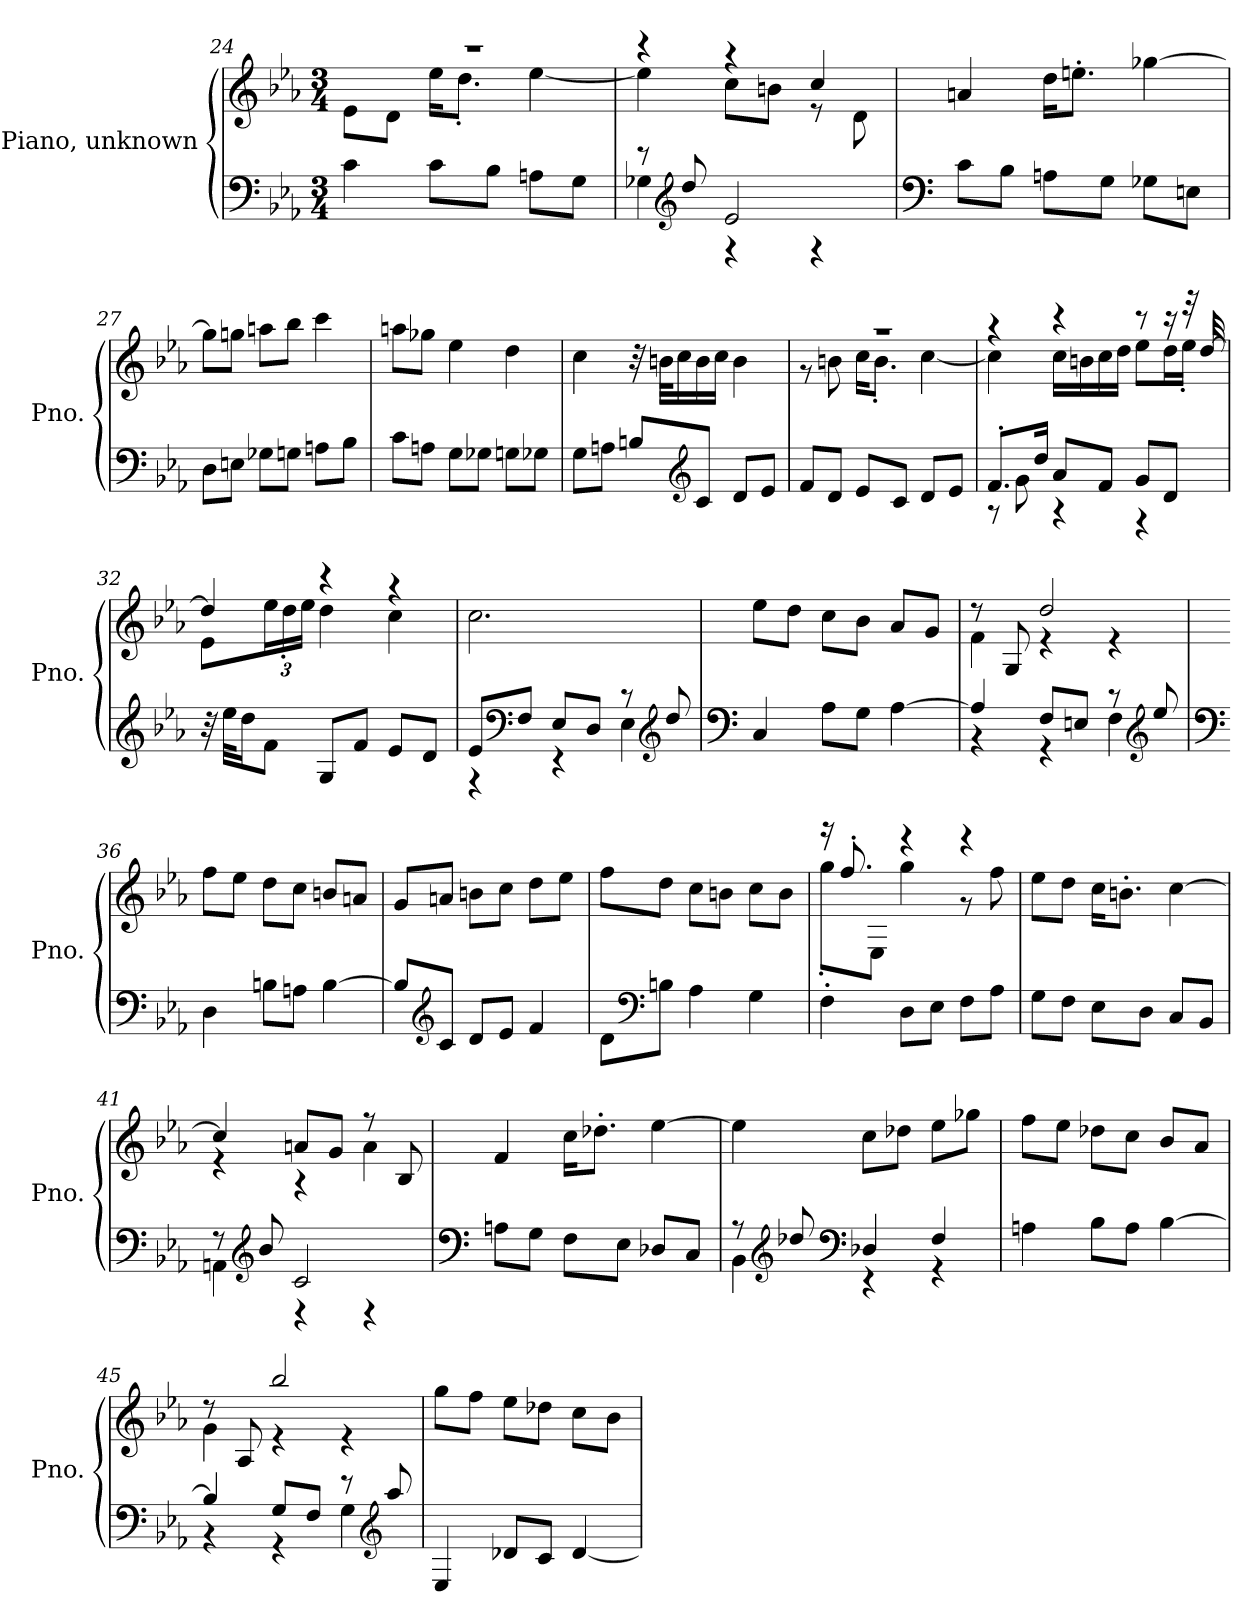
**kern	**kern
*part1	*part1
*staff2	*staff1
*I"Piano, unknown	*
*I'Pno.	*
*clefF4	*clefG2
*k[b-e-a-]	*k[b-e-a-]
*M3/4	*M3/4
=24	=24
*	*^
4c\	2.r	8e-\L
.	.	8d\J
8c\L	.	16ee-\KL
.	.	8.dd'\J
8B-\J	.	.
8An\L	.	[4ee-\
8G\J	.	.
!!LO:LB:g=z	!!
=25	=25	=25
*^	*	*
8r	4G-X\	4r	4ee-\]
*clefG2	*	*	*
8dd/	.	.	.
2e-/	4r	4r	8cc\L
.	.	.	8bn\J
.	4r	4cc/	8r
.	.	.	8d\
*v	*v	*	*
*	*v	*v
=26	=26
*clefF4	*
8c\L	4an/
8B-\J	.
8An\L	16dd\KL
.	8.een'\J
8G\J	.
8G-X\L	[4gg-X\
8En\J	.
=27	=27
8D\L	8gg-\L]
8En\J	8ggn\J
8G-X\L	8aan\L
8Gn\J	8bb-\J
8An\L	4ccc\
8B-\J	.
=28	=28
8c\L	8aan\L
8An\J	8gg-X\J
8G\L	4ee-\
8G-X\J	.
8Gn\L	4dd\
8G-X\J	.
!!LO:PB:g=z
=29	=29
8G\L	4cc\
8An\J	.
8Bn/L	32r
.	32bn\KLL
.	16cc\
*clefG2	*
8c/J	16b\
.	16cc\JJ
8d/L	4b\
8e-/J	.
=30	=30
*	*^
8f/L	2.r	8r
8d/J	.	8bn\
8e-/L	.	16cc\KL
.	.	8.b'\J
8c/J	.	.
8d/L	.	[4cc\
8e-/J	.	.
=31	=31	=31
*^	*	*
8.f'/L	8r	4r	4cc\]
.	8g\	.	.
16dd/Jk	.	.	.
8a-/L	4r	4r	16cc\LL
.	.	.	16bn\
8f/J	.	.	16cc\
.	.	.	16dd\JJ
8g/L	4r	8r	8ee-\L
8d/J	.	16r	16dd\L
.	.	32r	16ee-'\JJ
.	.	[32dd/	.
*v	*v	*	*
=32	=32	=32
32r	4dd/]	8e-\L
32ee-\KLL	.	.
16dd\J	.	.
*	*	*Xbrackettup
8f\J	.	24ee-\L
.	.	24dd'\
.	.	24ee-\JJ
8G/L	4r	4dd\
8f/J	.	.
8e-/L	4r	4cc\
8d/J	.	.
*	*v	*v
!!LO:LB:g=z
=33	=33
*^	*
8e-/L	4r	2.cc\
*clefF4	*	*
8F/J	.	.
8E-/L	4r	.
8D/J	.	.
8r	4E-\	.
*clefG2	*	*
8dd/	.	.
*v	*v	*
=34	=34
*clefF4	*
4C/	8ee-\L
.	8dd\J
8A-\L	8cc\L
8G\J	8b-\J
[4A-\	8a-/L
.	8g/J
=35	=35
*^	*^
4A-/]	4r	8r	4f\
.	.	8G/	.
8F/L	4r	2dd/	4r
8En/J	.	.	.
8r	4F\	.	4r
*clefG2	*	*	*
8ee-/	.	.	.
*v	*v	*	*
*	*v	*v
=36	=36
*clefF4	*
4D\	8ff\L
.	8ee-\J
8Bn\L	8dd\L
8An\J	8cc\J
[4B\	8bn/L
.	8an/J
!!LO:LB:g=z
=37	=37
8B/L]	8g/L
*clefG2	*
8c/J	8an/J
8d/L	8bn\L
8e-/J	8cc\J
4f/	8dd\L
.	8ee-\J
=38	=38
8d\L	8ff\L
*clefF4	*
8Bn\J	8dd\J
4A-\	8cc\L
.	8bn\J
4G\	8cc\L
.	8b\J
=39	=39
*	*^
4F'\	16r	8gg'\L
.	8.ff'/	.
.	.	8E-\J
8D\L	4r	4gg\
8E-\J	.	.
8F\L	4r	8r
8A-\J	.	8ff\
*	*v	*v
=40	=40
8G\L	8ee-\L
8F\J	8dd\J
8E-\L	16cc\KL
.	8.bn'\J
8D\J	.
8C/L	[4cc\
8BB-/J	.
=41	=41
*^	*^
8r	4AAn\	4cc/]	4r
*clefG2	*	*	*
8b-/	.	.	.
2c/	4r	8an/L	4r
.	.	8g/J	.
.	4r	8r	4a\
.	.	8B-/	.
*v	*v	*	*
*	*v	*v
!!LO:LB:g=z
=42	=42
*clefF4	*
8An\L	4f/
8G\J	.
8F\L	16cc\KL
.	8.dd-X'\J
8E-\J	.
8D-X/L	[4ee-\
8C/J	.
=43	=43
*^	*
8r	4BB-\	4ee-\]
*clefG2	*	*
8dd-X/	.	.
*clefF4	*	*
4D-X/	4r	8cc\L
.	.	8dd-X\J
4F/	4r	8ee-\L
.	.	8gg-X\J
*v	*v	*
=44	=44
4An\	8ff\L
.	8ee-\J
8B-\L	8dd-X\L
8A\J	8cc\J
[4B-\	8b-/L
.	8a-/J
=45	=45
*^	*^
4B-/]	4r	8r	4g\
.	.	8A-/	.
8G/L	4r	2bb-/	4r
8F/J	.	.	.
8r	4G\	.	4r
*clefG2	*	*	*
8aa-/	.	.	.
*v	*v	*	*
*	*v	*v
!!LO:LB:g=z
=46	=46
4E-/	8gg\L
.	8ff\J
8d-X/L	8ee-\L
8c/J	8dd-X\J
[4d-/	8cc\L
.	8b-\J
=	=
*-	*-
